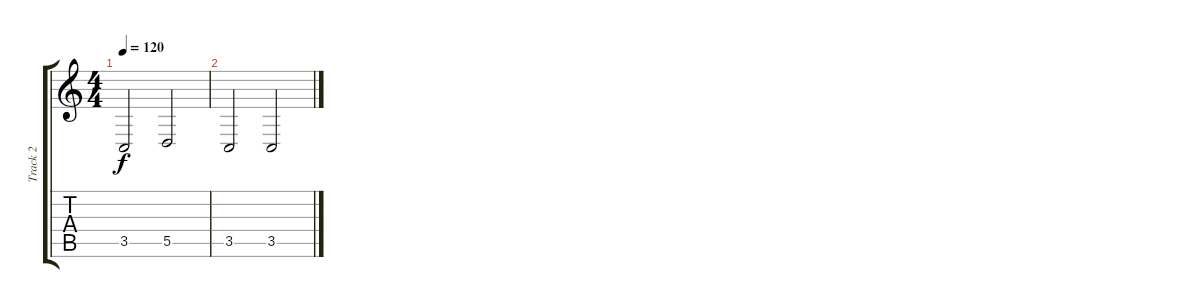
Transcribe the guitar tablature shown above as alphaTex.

\track ("Track 2" "Track 2") {instrument voiceoohs}
\staff {score tabs}
\tuning (E4 B3 G3 D3 A2 E2) {hide}
\ts (4 4)
\tempo 120
\clef g2
\ks c
3.5.2{dy f instrument voiceoohs} 5.5.2 |
3.5.2 3.5.2
